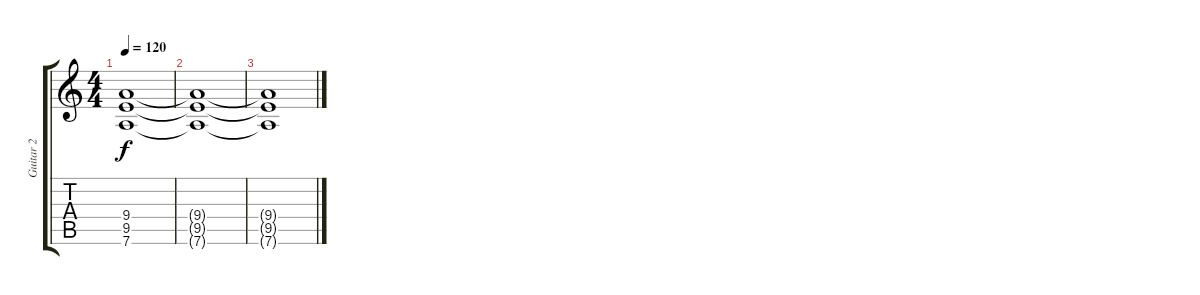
\track ("Guitar 2" "Guitar 2") {instrument distortionguitar}
\staff {score tabs}
\tuning (D4 A3 F3 C3 G2 D2) {hide}
\ts (4 4)
\tempo 120
\clef g2
\ks c
(9.4 9.5 7.6).1{dy f} |
(9.4{t} 9.5{t} 7.6{t}).1{volume 0} |
(9.4{t} 9.5{t} 7.6{t}).1
